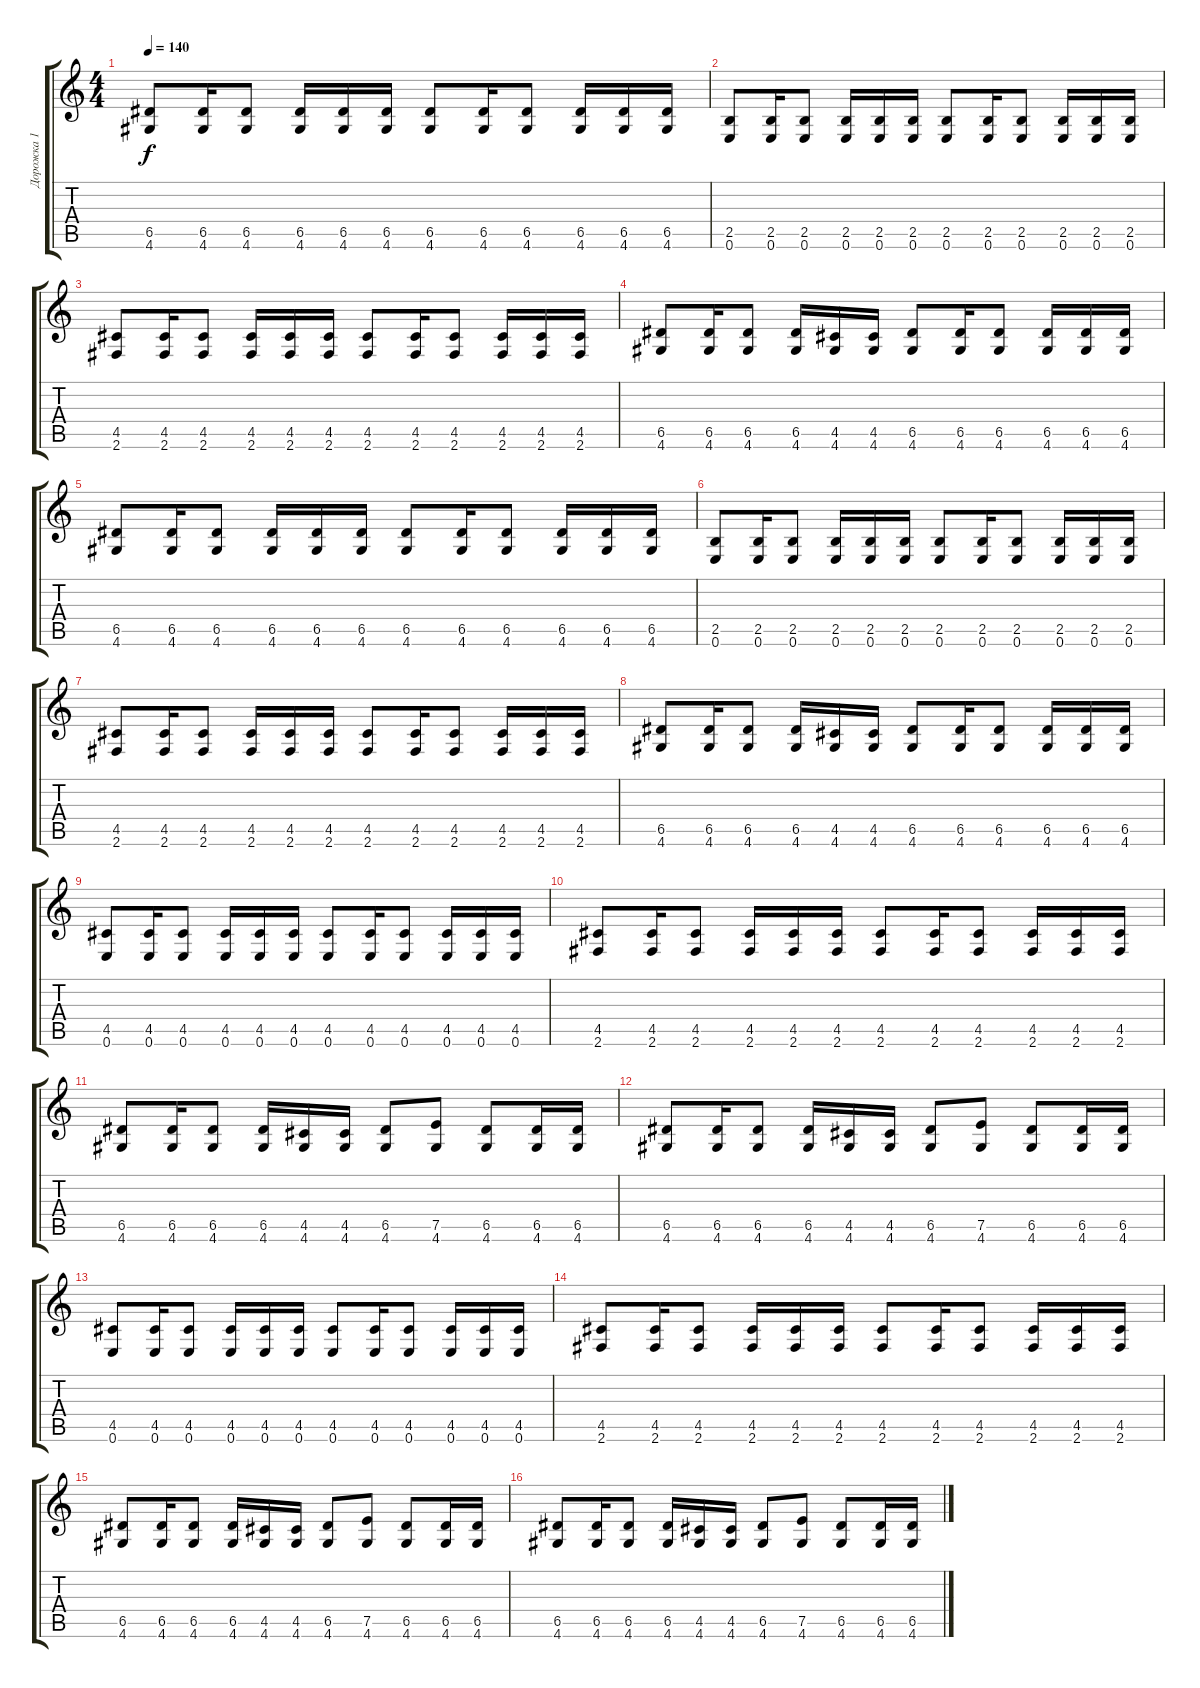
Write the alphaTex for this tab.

\track ("Дорожка 1" "Дорожка 1") {instrument overdrivenguitar}
\staff {score tabs}
\tuning (E4 B3 G3 D3 A2 E2) {hide}
\ts (4 4)
\tempo 140
\clef g2
\ks c
(6.5 4.6).8{dy f} (6.5 4.6).16 (6.5 4.6).8 (6.5 4.6).16 (6.5 4.6).16 (6.5 4.6).16 (6.5 4.6).8 (6.5 4.6).16 (6.5 4.6).8 (6.5 4.6).16 (6.5 4.6).16 (6.5 4.6).16 |
(2.5 0.6).8 (2.5 0.6).16 (2.5 0.6).8 (2.5 0.6).16 (2.5 0.6).16 (2.5 0.6).16 (2.5 0.6).8 (2.5 0.6).16 (2.5 0.6).8 (2.5 0.6).16 (2.5 0.6).16 (2.5 0.6).16 |
(4.5 2.6).8 (4.5 2.6).16 (4.5 2.6).8 (4.5 2.6).16 (4.5 2.6).16 (4.5 2.6).16 (4.5 2.6).8 (4.5 2.6).16 (4.5 2.6).8 (4.5 2.6).16 (4.5 2.6).16 (4.5 2.6).16 |
(6.5 4.6).8 (6.5 4.6).16 (6.5 4.6).8 (6.5 4.6).16 (4.5 4.6).16 (4.5 4.6).16 (6.5 4.6).8 (6.5 4.6).16 (6.5 4.6).8 (6.5 4.6).16 (6.5 4.6).16 (6.5 4.6).16 |
(6.5 4.6).8 (6.5 4.6).16 (6.5 4.6).8 (6.5 4.6).16 (6.5 4.6).16 (6.5 4.6).16 (6.5 4.6).8 (6.5 4.6).16 (6.5 4.6).8 (6.5 4.6).16 (6.5 4.6).16 (6.5 4.6).16 |
(2.5 0.6).8 (2.5 0.6).16 (2.5 0.6).8 (2.5 0.6).16 (2.5 0.6).16 (2.5 0.6).16 (2.5 0.6).8 (2.5 0.6).16 (2.5 0.6).8 (2.5 0.6).16 (2.5 0.6).16 (2.5 0.6).16 |
(4.5 2.6).8 (4.5 2.6).16 (4.5 2.6).8 (4.5 2.6).16 (4.5 2.6).16 (4.5 2.6).16 (4.5 2.6).8 (4.5 2.6).16 (4.5 2.6).8 (4.5 2.6).16 (4.5 2.6).16 (4.5 2.6).16 |
(6.5 4.6).8 (6.5 4.6).16 (6.5 4.6).8 (6.5 4.6).16 (4.5 4.6).16 (4.5 4.6).16 (6.5 4.6).8 (6.5 4.6).16 (6.5 4.6).8 (6.5 4.6).16 (6.5 4.6).16 (6.5 4.6).16 |
(4.5 0.6).8 (4.5 0.6).16 (4.5 0.6).8 (4.5 0.6).16 (4.5 0.6).16 (4.5 0.6).16 (4.5 0.6).8 (4.5 0.6).16 (4.5 0.6).8 (4.5 0.6).16 (4.5 0.6).16 (4.5 0.6).16 |
(4.5 2.6).8 (4.5 2.6).16 (4.5 2.6).8 (4.5 2.6).16 (4.5 2.6).16 (4.5 2.6).16 (4.5 2.6).8 (4.5 2.6).16 (4.5 2.6).8 (4.5 2.6).16 (4.5 2.6).16 (4.5 2.6).16 |
(6.5 4.6).8 (6.5 4.6).16 (6.5 4.6).8 (6.5 4.6).16 (4.5 4.6).16 (4.5 4.6).16 (6.5 4.6).8 (7.5 4.6).8 (6.5 4.6).8 (6.5 4.6).16 (6.5 4.6).16 |
(6.5 4.6).8 (6.5 4.6).16 (6.5 4.6).8 (6.5 4.6).16 (4.5 4.6).16 (4.5 4.6).16 (6.5 4.6).8 (7.5 4.6).8 (6.5 4.6).8 (6.5 4.6).16 (6.5 4.6).16 |
(4.5 0.6).8 (4.5 0.6).16 (4.5 0.6).8 (4.5 0.6).16 (4.5 0.6).16 (4.5 0.6).16 (4.5 0.6).8 (4.5 0.6).16 (4.5 0.6).8 (4.5 0.6).16 (4.5 0.6).16 (4.5 0.6).16 |
(4.5 2.6).8 (4.5 2.6).16 (4.5 2.6).8 (4.5 2.6).16 (4.5 2.6).16 (4.5 2.6).16 (4.5 2.6).8 (4.5 2.6).16 (4.5 2.6).8 (4.5 2.6).16 (4.5 2.6).16 (4.5 2.6).16 |
(6.5 4.6).8 (6.5 4.6).16 (6.5 4.6).8 (6.5 4.6).16 (4.5 4.6).16 (4.5 4.6).16 (6.5 4.6).8 (7.5 4.6).8 (6.5 4.6).8 (6.5 4.6).16 (6.5 4.6).16 |
(6.5 4.6).8 (6.5 4.6).16 (6.5 4.6).8 (6.5 4.6).16 (4.5 4.6).16 (4.5 4.6).16 (6.5 4.6).8 (7.5 4.6).8 (6.5 4.6).8 (6.5 4.6).16 (6.5 4.6).16
